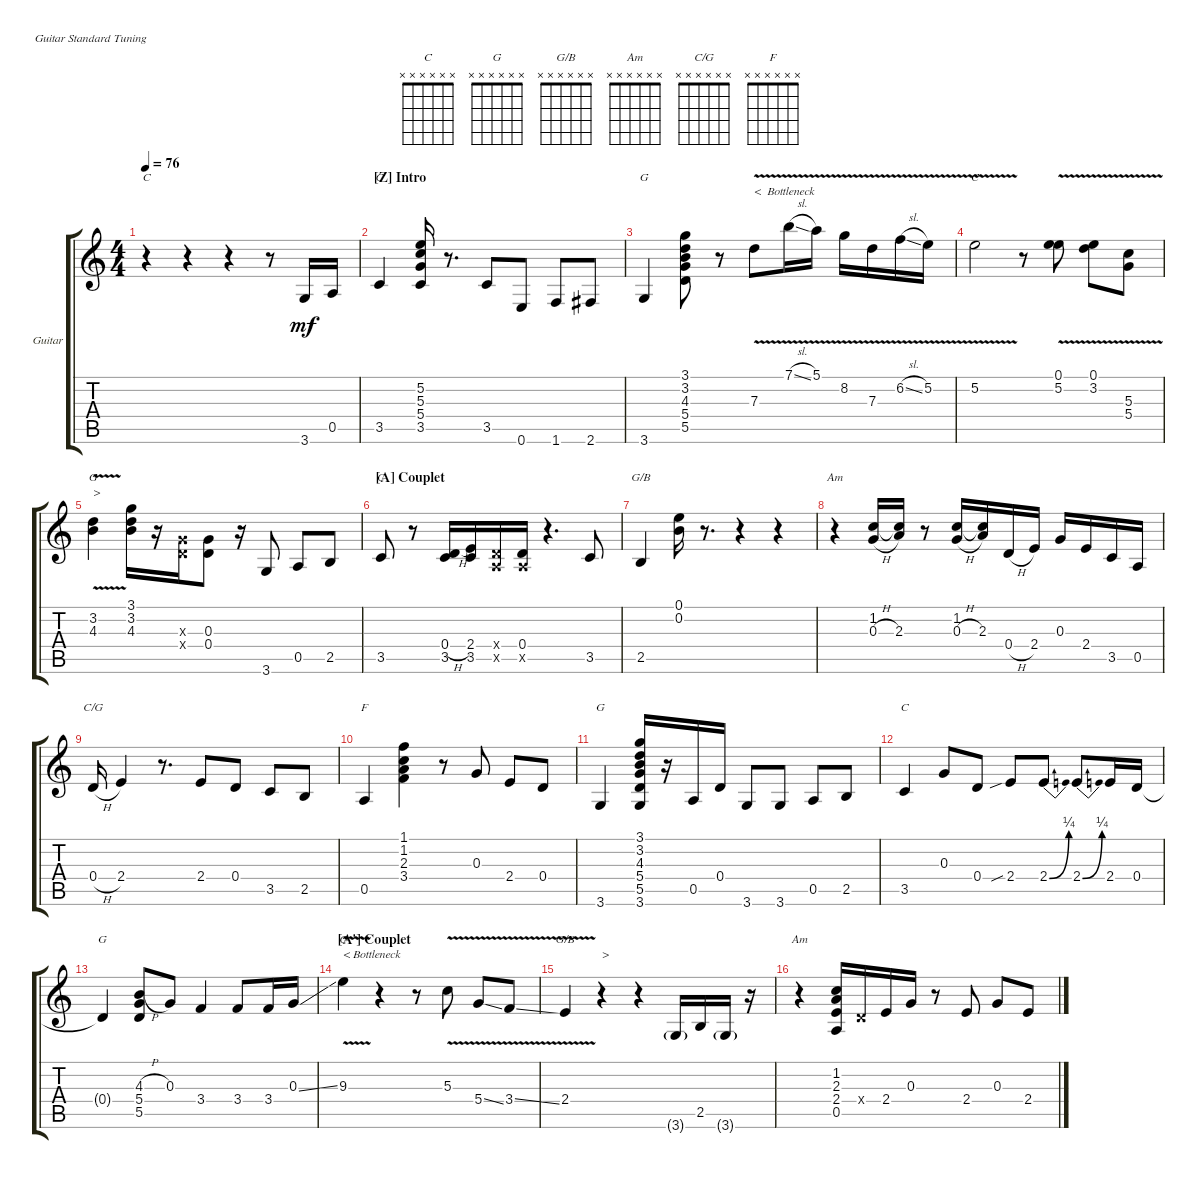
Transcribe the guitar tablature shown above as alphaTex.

\defaultSystemsLayout 4
\bracketExtendMode groupsimilarinstruments
\firstSystemTrackNameOrientation horizontal
\otherSystemsTrackNameOrientation horizontal
\track ("Guitar" "Guitar") {instrument acousticguitarsteel}
\staff {score tabs}
\tuning (E4 B3 G3 D3 A2 E2)
\chord ("C" x x x x x x)
\chord ("G" x x x x x x)
\chord ("G/B" x x x x x x)
\chord ("Am" x x x x x x)
\chord ("C/G" x x x x x x)
\chord ("F" x x x x x x)
\ts (4 4)
\ac
\tempo 76
\clef g2
\ks c
r.4{ch "C" dy mf instrument acousticguitarsteel} r.4 r.4 r.8 3.6.16 0.5.16 |
\section ("Z" "Intro")
3.5.4{ch "C"} (3.5 5.4 5.3 5.2).16 r.8{d} 3.5.8 0.6.8 1.6.8 2.6.8 |
3.6.4{ch "G"} (5.5 5.4 4.3 3.2 3.1).8 r.8 7.3{v}.8{txt "<  Bottleneck"} 7.1{v sl}.16 5.1{v}.16 8.2{v}.16 7.3{v}.16 6.2{v sl}.16 5.2{v}.16 |
5.2{v}.2{ch "C"} r.8 (5.2{v} 0.1{v}).8 (3.2{v} 0.1{v}).8 (5.3{v} 5.4{v}).8 |
(4.3{v} 3.2{v}).4{ch "G" txt ">"} (4.3 3.2 3.1).16 r.16 (0.3{x} 0.4{x}).16 (0.3 0.4).8 r.16 3.6.8 0.5.8 2.5.8 |
\section ("A" "Couplet")
3.5.8{ch "C"} r.8 (0.4{h} 3.5).16 (2.4 3.5).16 (0.5{x} 0.4{x}).16 (0.5{x} 0.4).16 r.4{d} 3.5.8 |
2.5.4{ch "G/B"} (0.1 0.2).16 r.8{d} r.4 r.4 |
r.4{ch "Am"} (0.3{h} 1.2).16 (2.3 1.2{t}).16 r.8 (0.3{h} 1.2).16 (2.3 1.2{t}).16 0.4{h}.16 2.4.16 0.3.16 2.4.16 3.5.16 0.5.16 |
0.4{h}.16{ch "C/G"} 2.4.4 r.8{d} 2.4.8 0.4.8 3.5.8 2.5.8 |
0.5.4{ch "F"} (1.1 1.2 2.3 3.4).4 r.8 0.3.8 2.4.8 0.4.8 |
3.6.4{ch "G"} (3.6 5.5 5.4 4.3 3.2 3.1).16 r.16 0.5.16 0.4.16 3.6.8 3.6.8 0.5.8 2.5.8 |
3.5.4{ch "C"} 0.3.8 0.4.8 2.4{sib}.8 2.4{be (bend 0 0 6.6 1)}.8 2.4{be (bend 0 0 5.3999999999999995 1)}.8 2.4.16 0.4.16 |
0.4{t}.4{ch "G"} (4.3{h} 5.4 5.5).8 0.3.8 3.4.4 3.4.8 3.4.16 0.3{ss}.16 |
\section ("A'" "Couplet")
9.3{v}.4{ch "C" txt "< Bottleneck"} r.4 r.8 5.3{v}.8 5.4{v ss}.8 3.4{v ss}.8 |
2.4{v}.4{ch "G/B"} r.4{txt ">"} r.4 3.6{g}.16 2.5.16 3.6{g}.16 r.16 |
r.4{ch "Am"} (1.2 2.3 2.4 0.5).16 0.4{x}.16 2.4.16 0.3.16 r.8 2.4.8 0.3.8 2.4.8
